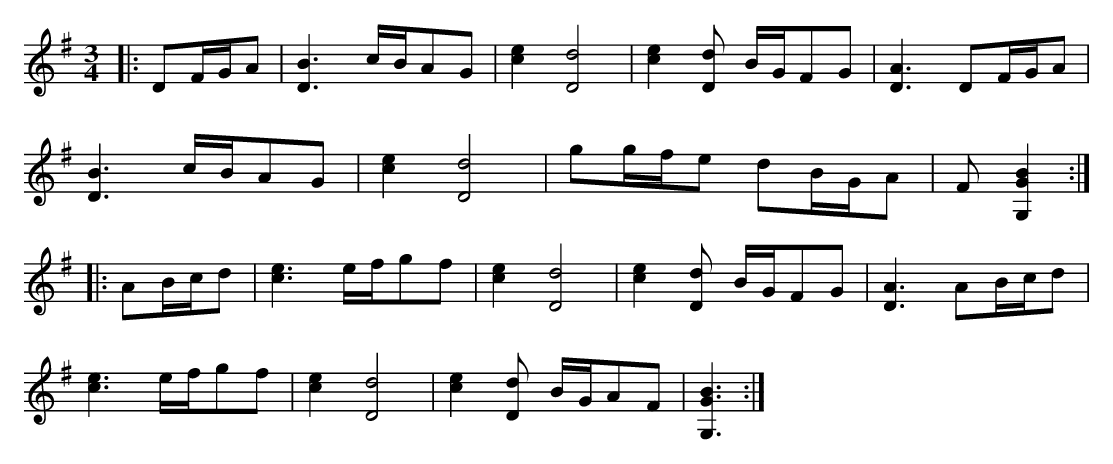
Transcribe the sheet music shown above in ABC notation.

X:1
M:3/4
K:G
|:DF/G/A|[D3B3] c/B/AG|[c2e2] [D4d4]|[c2e2] [Dd] B/G/FG|[D3A3] DF/G/A|
[D3B3] c/B/AG|[c2e2] [D4d4]|gg/f/e dB/G/A|F[G,2G2B2]:|
|:AB/c/d|[c3e3] e/f/gf|[c2e2] [D4d4]|[c2e2] [Dd] B/G/FG|[D3A3] AB/c/d|
[c3e3] e/f/gf|[c2e2] [D4d4]|[c2e2] [Dd] B/G/AF|[G,3G3B3]:|
